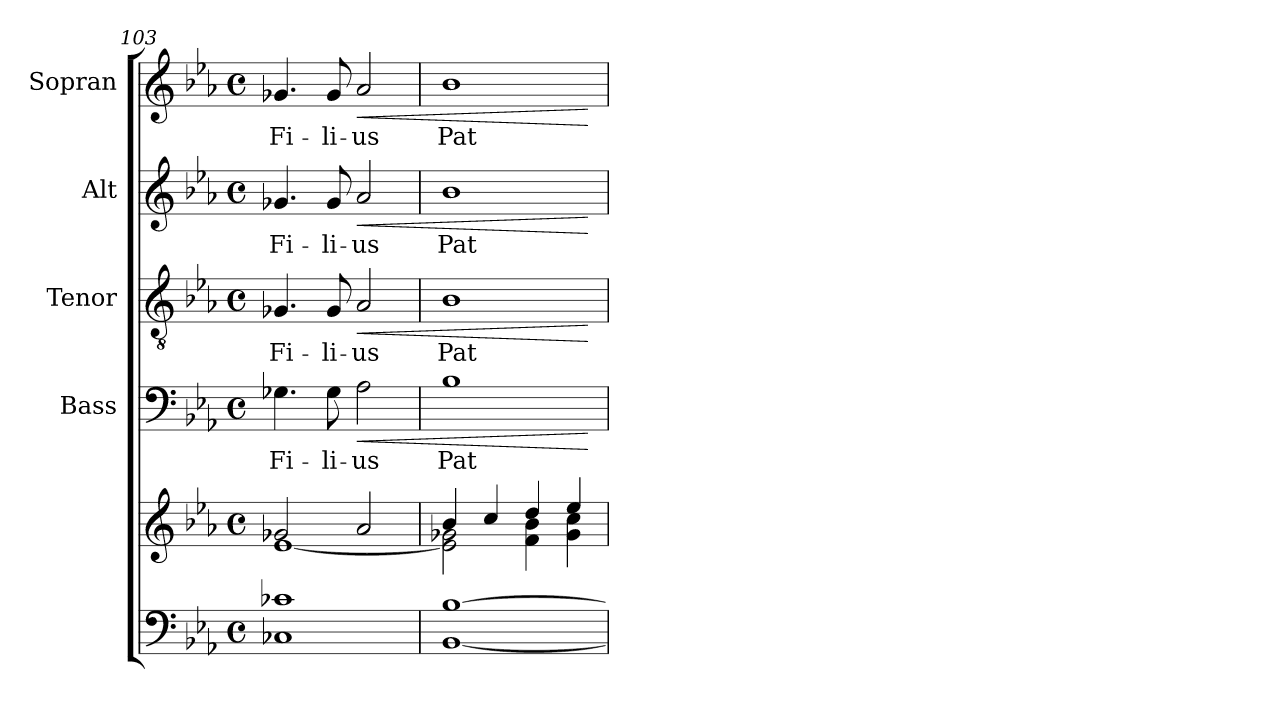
**kern	**kern	**kern	**text	**dynam	**kern	**text	**dynam	**kern	**text	**dynam	**kern	**text	**dynam
*part5	*part5	*part4	*part4	*part4	*part3	*part3	*part3	*part2	*part2	*part2	*part1	*part1	*part1
*staff6	*staff5	*staff4	*staff4	*staff4	*staff3	*staff3	*staff3	*staff2	*staff2	*staff2	*staff1	*staff1	*staff1
*	*	*I"Bass	*	*	*I"Tenor	*	*	*I"Alt	*	*	*I"Sopran	*	*
*	*	*I'B.	*	*	*I'T.	*	*	*I'A.	*	*	*I'S.	*	*
!!LO:PB:g=z
*clefF4	*clefG2	*clefF4	*	*	*clefGv2	*	*	*clefG2	*	*	*clefG2	*	*
*k[b-e-a-]	*k[b-e-a-]	*k[b-e-a-]	*	*	*k[b-e-a-]	*	*	*k[b-e-a-]	*	*	*k[b-e-a-]	*	*
*E-:	*E-:	*E-:	*	*	*E-:	*	*	*E-:	*	*	*E-:	*	*
*M4/4	*M4/4	*M4/4	*	*	*M4/4	*	*	*M4/4	*	*	*M4/4	*	*
*met(c)	*met(c)	*met(c)	*	*	*met(c)	*	*	*met(c)	*	*	*met(c)	*	*
=103	=103	=103	=103	=103	=103	=103	=103	=103	=103	=103	=103	=103	=103
*^	*^	*	*	*	*	*	*	*	*	*	*	*	*
!	!	!	!	!	!LO:LY:b	!	!	!LO:LY:b	!	!	!LO:LY:b	!	!	!LO:LY:b	!
1c-X	1C-X	2g-X/	[<1e-	4.G-X\	Fi-	.	4.G-X/	Fi-	.	4.g-X/	Fi-	.	4.g-X/	Fi-	.
!	!	!	!	!	!LO:LY:b	!	!	!LO:LY:b	!	!	!LO:LY:b	!	!	!LO:LY:b	!
.	.	.	.	8G-\	-li-	.	8G-/	-li-	.	8g-/	-li-	.	8g-/	-li-	.
!	!	!	!	!	!LO:LY:b	!LO:HP:b	!	!LO:LY:b	!LO:HP:b	!	!LO:LY:b	!LO:HP:b	!	!LO:LY:b	!LO:HP:b
.	.	2a-/	.	2A-\	-us	<	2A-/	-us	<	2a-/	-us	<	2a-/	-us	<
=104	=104	=104	=104	=104	=104	=104	=104	=104	=104	=104	=104	=104	=104	=104	=104
!	!	!	!	!	!LO:LY:b	!	!	!LO:LY:b	!	!	!LO:LY:b	!	!	!LO:LY:b	!
[>1B-	[<1BB-	4b-/	2e-\] 2g-X\	1B-	Pat-	.	1B-	Pat-	.	1b-	Pat-	.	1b-	Pat-	.
.	.	4cc/	.	.	.	.	.	.	.	.	.	.	.	.	.
.	.	4dd/	4f\ 4b-\	.	.	.	.	.	.	.	.	.	.	.	.
.	.	4ee-/	4g-\ 4cc\	.	.	.	.	.	.	.	.	.	.	.	.
*v	*v	*	*	*	*	*	*	*	*	*	*	*	*	*	*
*	*v	*v	*	*	*	*	*	*	*	*	*	*	*	*
.	.	.	.	[	.	.	[	.	.	[	.	.	[
=	=	=	=	=	=	=	=	=	=	=	=	=	=
*-	*-	*-	*-	*-	*-	*-	*-	*-	*-	*-	*-	*-	*-
